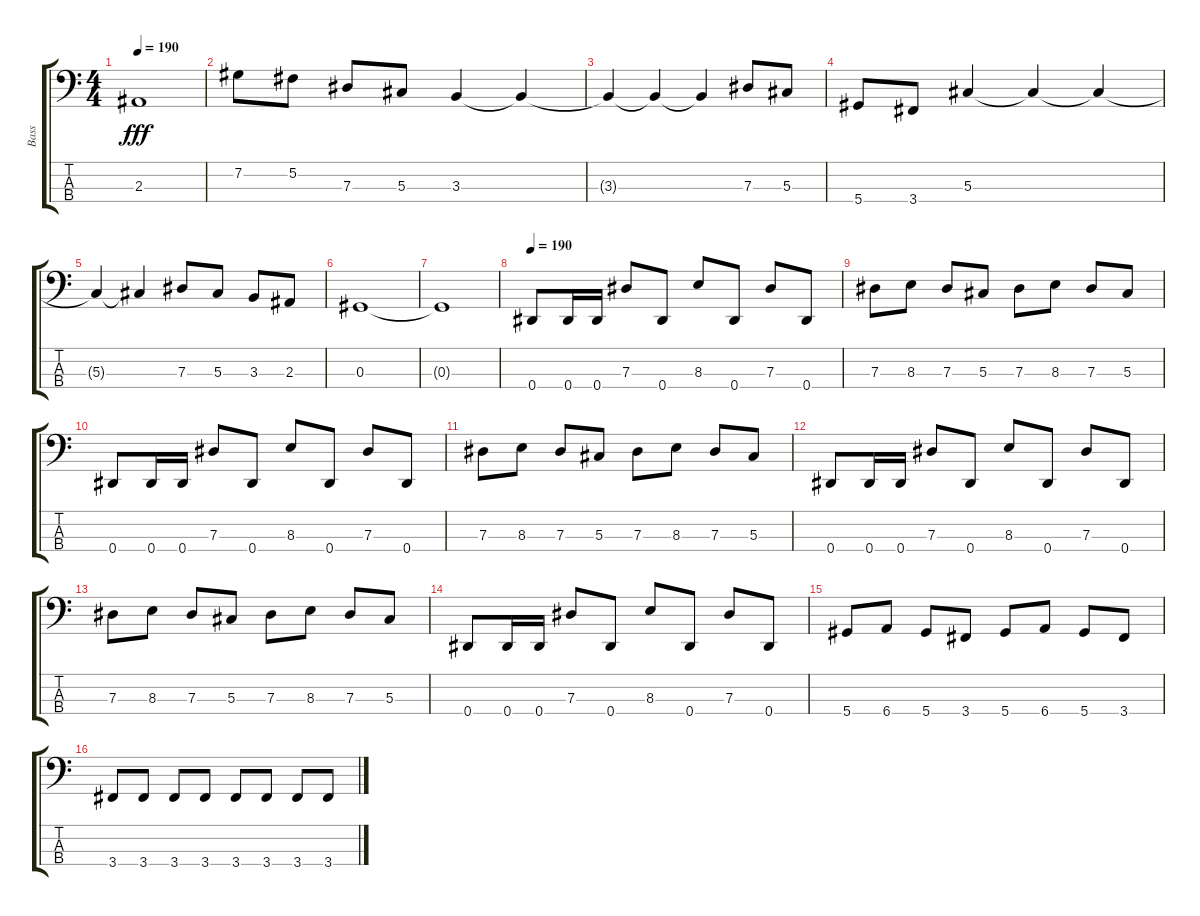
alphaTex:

\track ("Bass" "Bass") {instrument electricbasspick}
\staff {score tabs}
\tuning (Gb2 Db2 Ab1 Eb1) {hide}
\ts (4 4)
\tempo 190
\clef f4
\ks c
2.3{t}.1{dy fff} |
7.2.8 5.2.8 7.3.8 5.3.8 3.3.4 3.3{t}.4 |
3.3{t}.4 3.3{t}.4 3.3{t}.4 7.3.8 5.3.8 |
5.4.8 3.4.8 5.3.4 5.3{t}.4 5.3{t}.4 |
5.3{t}.4 5.3{t}.4 7.3.8 5.3.8 3.3.8 2.3.8 |
0.3.1 |
0.3{t}.1 |
\tempo 190
0.4.8 0.4.16 0.4.16 7.3.8 0.4.8 8.3.8 0.4.8 7.3.8 0.4.8 |
7.3.8 8.3.8 7.3.8 5.3.8 7.3.8 8.3.8 7.3.8 5.3.8 |
0.4.8 0.4.16 0.4.16 7.3.8 0.4.8 8.3.8 0.4.8 7.3.8 0.4.8 |
7.3.8 8.3.8 7.3.8 5.3.8 7.3.8 8.3.8 7.3.8 5.3.8 |
0.4.8 0.4.16 0.4.16 7.3.8 0.4.8 8.3.8 0.4.8 7.3.8 0.4.8 |
7.3.8 8.3.8 7.3.8 5.3.8 7.3.8 8.3.8 7.3.8 5.3.8 |
0.4.8 0.4.16 0.4.16 7.3.8 0.4.8 8.3.8 0.4.8 7.3.8 0.4.8 |
5.4.8 6.4.8 5.4.8 3.4.8 5.4.8 6.4.8 5.4.8 3.4.8 |
3.4.8 3.4.8 3.4.8 3.4.8 3.4.8 3.4.8 3.4.8 3.4.8
